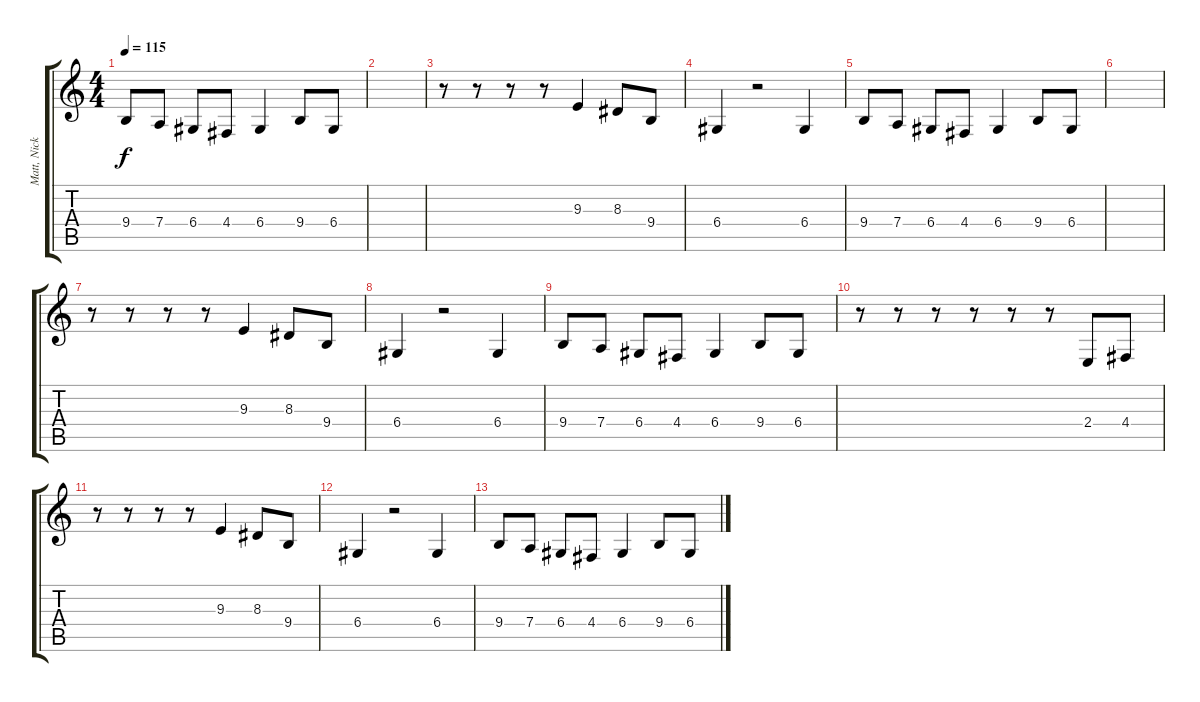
\track ("Matt, Nick Jamie vocals" "Matt, Nick") {instrument oboe}
\staff {score tabs}
\tuning (E4 B3 G3 D3 A2 E2) {hide}
\ts (4 4)
\tempo 115
\clef g2
\ks c
9.4.8{dy f} 7.4.8 6.4.8 4.4.8 6.4.4 9.4.8 6.4.8 |
|
r.8 r.8 r.8 r.8 9.3.4 8.3.8 9.4.8 |
6.4.4 r.2 6.4.4 |
9.4.8 7.4.8 6.4.8 4.4.8 6.4.4 9.4.8 6.4.8 |
|
r.8 r.8 r.8 r.8 9.3.4 8.3.8 9.4.8 |
6.4.4 r.2 6.4.4 |
9.4.8 7.4.8 6.4.8 4.4.8 6.4.4 9.4.8 6.4.8 |
r.8 r.8 r.8 r.8 r.8 r.8 2.4.8 4.4.8 |
r.8 r.8 r.8 r.8 9.3.4 8.3.8 9.4.8 |
6.4.4 r.2 6.4.4 |
9.4.8 7.4.8 6.4.8 4.4.8 6.4.4 9.4.8 6.4.8
